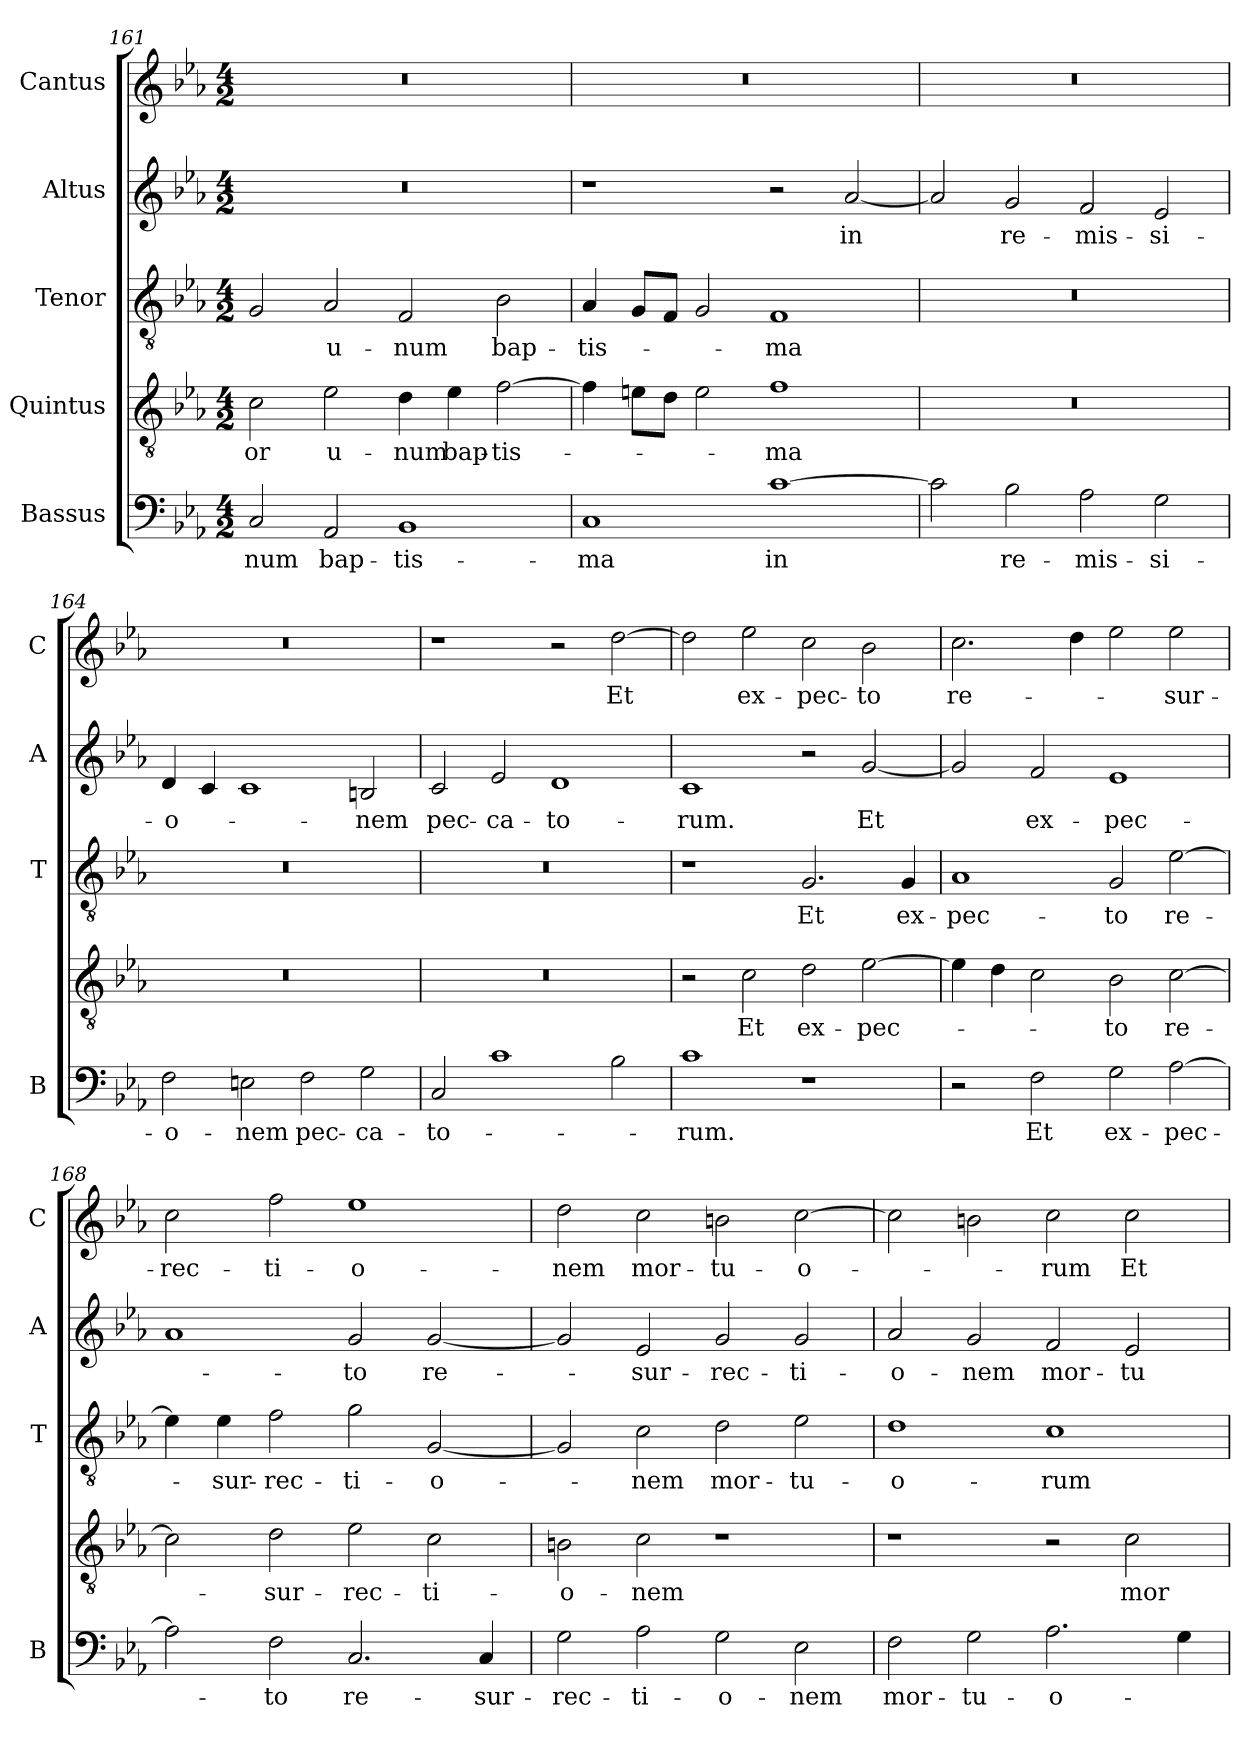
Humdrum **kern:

**kern	**text	**kern	**text	**kern	**text	**kern	**text	**kern	**text
*part5	*part5	*part4	*part4	*part3	*part3	*part2	*part2	*part1	*part1
*staff5	*staff5	*staff4	*staff4	*staff3	*staff3	*staff2	*staff2	*staff1	*staff1
*I"Bassus	*	*I"Quintus	*	*I"Tenor	*	*I"Altus	*	*I"Cantus	*
*I'B	*	*	*	*I'T	*	*I'A	*	*I'C	*
*clefF4	*	*clefGv2	*	*clefGv2	*	*clefG2	*	*clefG2	*
*k[b-e-a-]	*	*k[b-e-a-]	*	*k[b-e-a-]	*	*k[b-e-a-]	*	*k[b-e-a-]	*
*E-:	*	*E-:	*	*E-:	*	*E-:	*	*E-:	*
*M4/2	*	*M4/2	*	*M4/2	*	*M4/2	*	*M4/2	*
=161	=161	=161	=161	=161	=161	=161	=161	=161	=161
!	!LO:LY:b	!	!LO:LY:b	!	!	!	!	!	!
2C/	-num	2c\	-or	2G/	.	0r	.	0r	.
!	!LO:LY:b	!	!LO:LY:b	!	!LO:LY:b	!	!	!	!
2AA-/	bap-	2e-\	u-	2A-/	u-	.	.	.	.
!	!LO:LY:b	!	!LO:LY:b	!	!LO:LY:b	!	!	!	!
1BB-	-tis-	4d\	-num	2F/	-num	.	.	.	.
!	!	!	!LO:LY:b	!	!	!	!	!	!
.	.	4e-\	bap-	.	.	.	.	.	.
!	!	!	!LO:LY:b	!	!LO:LY:b	!	!	!	!
.	.	[2f\	-tis-	2B-\	bap-	.	.	.	.
=162	=162	=162	=162	=162	=162	=162	=162	=162	=162
!	!LO:LY:b	!	!	!	!LO:LY:b	!	!	!	!
1C	-ma	4f\]	.	4A-/	-tis-	1r	.	0r	.
.	.	8en\L	.	8G/L	.	.	.	.	.
.	.	8d\J	.	8F/J	.	.	.	.	.
.	.	2e\	.	2G/	.	.	.	.	.
!	!LO:LY:b	!	!LO:LY:b	!	!LO:LY:b	!	!	!	!
[1c	in	1f	-ma	1F	-ma	2r	.	.	.
!	!	!	!	!	!	!	!LO:LY:b	!	!
.	.	.	.	.	.	[2a-/	in	.	.
=163	=163	=163	=163	=163	=163	=163	=163	=163	=163
2c\]	.	0r	.	0r	.	2a-/]	.	0r	.
!	!LO:LY:b	!	!	!	!	!	!LO:LY:b	!	!
2B-\	re-	.	.	.	.	2g/	re-	.	.
!	!LO:LY:b	!	!	!	!	!	!LO:LY:b	!	!
2A-\	-mis-	.	.	.	.	2f/	-mis-	.	.
!	!LO:LY:b	!	!	!	!	!	!LO:LY:b	!	!
2G\	-si-	.	.	.	.	2e-/	-si-	.	.
!!LO:LB:g=z
=164	=164	=164	=164	=164	=164	=164	=164	=164	=164
!	!LO:LY:b	!	!	!	!	!	!LO:LY:b	!	!
2F\	-o-	0r	.	0r	.	4d/	-o-	0r	.
.	.	.	.	.	.	4c/	.	.	.
!	!LO:LY:b	!	!	!	!	!	!	!	!
2En\	-nem	.	.	.	.	1c	.	.	.
!	!LO:LY:b	!	!	!	!	!	!	!	!
2F\	pec-	.	.	.	.	.	.	.	.
!	!LO:LY:b	!	!	!	!	!	!LO:LY:b	!	!
2G\	-ca-	.	.	.	.	2Bn/	-nem	.	.
=165	=165	=165	=165	=165	=165	=165	=165	=165	=165
!	!LO:LY:b	!	!	!	!	!	!LO:LY:b	!	!
2C/	-to-	0r	.	0r	.	2c/	pec-	1r	.
!	!	!	!	!	!	!	!LO:LY:b	!	!
1c	.	.	.	.	.	2e-/	-ca-	.	.
!	!	!	!	!	!	!	!LO:LY:b	!	!
.	.	.	.	.	.	1d	-to-	2r	.
!	!	!	!	!	!	!	!	!	!LO:LY:b
2B-\	.	.	.	.	.	.	.	[2dd\	Et
=166	=166	=166	=166	=166	=166	=166	=166	=166	=166
!	!LO:LY:b	!	!	!	!	!	!LO:LY:b	!	!
1c	-rum.	2r	.	1r	.	1c	-rum.	2dd\]	.
!	!	!	!LO:LY:b	!	!	!	!	!	!LO:LY:b
.	.	2c\	Et	.	.	.	.	2ee-\	ex-
!	!	!	!LO:LY:b	!	!LO:LY:b	!	!	!	!LO:LY:b
1r	.	2d\	ex-	2.G/	Et	2r	.	2cc\	-pec-
!	!	!	!LO:LY:b	!	!	!	!LO:LY:b	!	!LO:LY:b
.	.	[2e-\	-pec-	.	.	[2g/	Et	2b-\	-to
!	!	!	!	!	!LO:LY:b	!	!	!	!
.	.	.	.	4G/	ex-	.	.	.	.
=167	=167	=167	=167	=167	=167	=167	=167	=167	=167
!	!	!	!	!	!LO:LY:b	!	!	!	!LO:LY:b
2r	.	4e-\]	.	1A-	-pec-	2g/]	.	2.cc\	re-
.	.	4d\	.	.	.	.	.	.	.
!	!LO:LY:b	!	!	!	!	!	!LO:LY:b	!	!
2F\	Et	2c\	.	.	.	2f/	ex-	.	.
.	.	.	.	.	.	.	.	4dd\	.
!	!LO:LY:b	!	!LO:LY:b	!	!LO:LY:b	!	!LO:LY:b	!	!
2G\	ex-	2B-\	-to	2G/	-to	1e-	-pec-	2ee-\	.
!	!LO:LY:b	!	!LO:LY:b	!	!LO:LY:b	!	!	!	!LO:LY:b
[2A-\	-pec-	[2c\	re-	[2e-\	re-	.	.	2ee-\	-sur-
!!LO:LB:g=z
=168	=168	=168	=168	=168	=168	=168	=168	=168	=168
!	!	!	!	!	!	!	!	!	!LO:LY:b
2A-\]	.	2c\]	.	4e-\]	.	1a-	.	2cc\	-rec-
!	!	!	!	!	!LO:LY:b	!	!	!	!
.	.	.	.	4e-\	-sur-	.	.	.	.
!	!LO:LY:b	!	!LO:LY:b	!	!LO:LY:b	!	!	!	!LO:LY:b
2F\	-to	2d\	-sur-	2f\	-rec-	.	.	2ff\	-ti-
!	!LO:LY:b	!	!LO:LY:b	!	!LO:LY:b	!	!LO:LY:b	!	!LO:LY:b
2.C/	re-	2e-\	-rec-	2g\	-ti-	2g/	-to	1ee-	-o-
!	!	!	!LO:LY:b	!	!LO:LY:b	!	!LO:LY:b	!	!
.	.	2c\	-ti-	[2G/	-o-	[2g/	re-	.	.
!	!LO:LY:b	!	!	!	!	!	!	!	!
4C/	-sur-	.	.	.	.	.	.	.	.
=169	=169	=169	=169	=169	=169	=169	=169	=169	=169
!	!LO:LY:b	!	!LO:LY:b	!	!	!	!	!	!LO:LY:b
2G\	-rec-	2Bn\	-o-	2G/]	.	2g/]	.	2dd\	-nem
!	!LO:LY:b	!	!LO:LY:b	!	!LO:LY:b	!	!LO:LY:b	!	!LO:LY:b
2A-\	-ti-	2c\	-nem	2c\	-nem	2e-/	-sur-	2cc\	mor-
!	!LO:LY:b	!	!	!	!LO:LY:b	!	!LO:LY:b	!	!LO:LY:b
2G\	-o-	1r	.	2d\	mor-	2g/	-rec-	2bn\	-tu-
!	!LO:LY:b	!	!	!	!LO:LY:b	!	!LO:LY:b	!	!LO:LY:b
2E-\	-nem	.	.	2e-\	-tu-	2g/	-ti-	[2cc\	-o-
=170	=170	=170	=170	=170	=170	=170	=170	=170	=170
!	!LO:LY:b	!	!	!	!LO:LY:b	!	!LO:LY:b	!	!
2F\	mor-	1r	.	1d	-o-	2a-/	-o-	2cc\]	.
!	!LO:LY:b	!	!	!	!	!	!LO:LY:b	!	!
2G\	-tu-	.	.	.	.	2g/	-nem	2bn\	.
!	!LO:LY:b	!	!	!	!LO:LY:b	!	!LO:LY:b	!	!LO:LY:b
2.A-\	-o-	2r	.	1c	-rum	2f/	mor-	2cc\	-rum
!	!	!	!LO:LY:b	!	!	!	!LO:LY:b	!	!LO:LY:b
.	.	2c\	mor-	.	.	2e-/	-tu-	2cc\	Et
4G\	.	.	.	.	.	.	.	.	.
=	=	=	=	=	=	=	=	=	=
*-	*-	*-	*-	*-	*-	*-	*-	*-	*-
